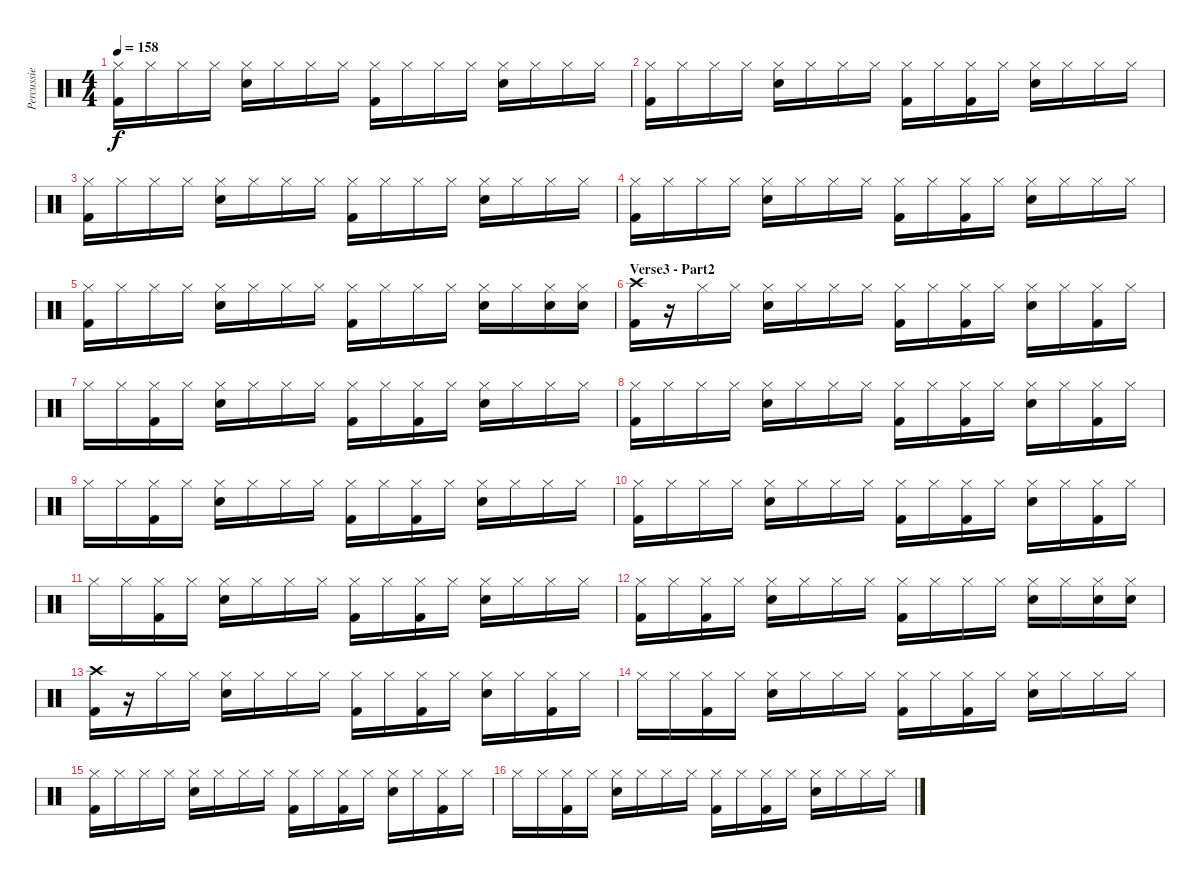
\track ("Percussie" "Percussie") {instrument percussion}
\staff {score}
\articulation defaults
\ts (4 4)
\tempo 158
\clef neutral
\ks c
("Hi-Hat (closed)" "Kick (hit) 2").16{dy f} "Hi-Hat (closed)".16 "Hi-Hat (closed)".16 "Hi-Hat (closed)".16 ("Hi-Hat (closed)" "Electric Snare (hit)").16 "Hi-Hat (closed)".16 "Hi-Hat (closed)".16 "Hi-Hat (closed)".16 ("Hi-Hat (closed)" "Kick (hit) 2").16 "Hi-Hat (closed)".16 "Hi-Hat (closed)".16 "Hi-Hat (closed)".16 ("Hi-Hat (closed)" "Electric Snare (hit)").16 "Hi-Hat (closed)".16 "Hi-Hat (closed)".16 "Hi-Hat (closed)".16 |
("Hi-Hat (closed)" "Kick (hit) 2").16 "Hi-Hat (closed)".16 "Hi-Hat (closed)".16 "Hi-Hat (closed)".16 ("Hi-Hat (closed)" "Electric Snare (hit)").16 "Hi-Hat (closed)".16 "Hi-Hat (closed)".16 "Hi-Hat (closed)".16 ("Hi-Hat (closed)" "Kick (hit) 2").16 "Hi-Hat (closed)".16 ("Hi-Hat (closed)" "Kick (hit) 2").16 "Hi-Hat (closed)".16 ("Hi-Hat (closed)" "Electric Snare (hit)").16 "Hi-Hat (closed)".16 "Hi-Hat (closed)".16 "Hi-Hat (closed)".16 |
("Hi-Hat (closed)" "Kick (hit) 2").16 "Hi-Hat (closed)".16 "Hi-Hat (closed)".16 "Hi-Hat (closed)".16 ("Hi-Hat (closed)" "Electric Snare (hit)").16 "Hi-Hat (closed)".16 "Hi-Hat (closed)".16 "Hi-Hat (closed)".16 ("Hi-Hat (closed)" "Kick (hit) 2").16 "Hi-Hat (closed)".16 "Hi-Hat (closed)".16 "Hi-Hat (closed)".16 ("Hi-Hat (closed)" "Electric Snare (hit)").16 "Hi-Hat (closed)".16 "Hi-Hat (closed)".16 "Hi-Hat (closed)".16 |
("Hi-Hat (closed)" "Kick (hit) 2").16 "Hi-Hat (closed)".16 "Hi-Hat (closed)".16 "Hi-Hat (closed)".16 ("Hi-Hat (closed)" "Electric Snare (hit)").16 "Hi-Hat (closed)".16 "Hi-Hat (closed)".16 "Hi-Hat (closed)".16 ("Hi-Hat (closed)" "Kick (hit) 2").16 "Hi-Hat (closed)".16 ("Hi-Hat (closed)" "Kick (hit) 2").16 "Hi-Hat (closed)".16 ("Hi-Hat (closed)" "Electric Snare (hit)").16 "Hi-Hat (closed)".16 "Hi-Hat (closed)".16 "Hi-Hat (closed)".16 |
("Hi-Hat (closed)" "Kick (hit) 2").16 "Hi-Hat (closed)".16 "Hi-Hat (closed)".16 "Hi-Hat (closed)".16 ("Hi-Hat (closed)" "Electric Snare (hit)").16 "Hi-Hat (closed)".16 "Hi-Hat (closed)".16 "Hi-Hat (closed)".16 ("Hi-Hat (closed)" "Kick (hit) 2").16 "Hi-Hat (closed)".16 "Hi-Hat (closed)".16 "Hi-Hat (closed)".16 ("Hi-Hat (closed)" "Electric Snare (hit)").16 "Hi-Hat (closed)".16 ("Hi-Hat (closed)" "Electric Snare (hit)").16 ("Hi-Hat (closed)" "Electric Snare (hit)").16 |
\section ("" "Verse3 - Part2")
("Crash high (hit)" "Kick (hit) 2").16 r.16 "Hi-Hat (closed)".16 "Hi-Hat (closed)".16 ("Hi-Hat (closed)" "Electric Snare (hit)").16 "Hi-Hat (closed)".16 "Hi-Hat (closed)".16 "Hi-Hat (closed)".16 ("Hi-Hat (closed)" "Kick (hit) 2").16 "Hi-Hat (closed)".16 ("Hi-Hat (closed)" "Kick (hit) 2").16 "Hi-Hat (closed)".16 ("Hi-Hat (closed)" "Electric Snare (hit)").16 "Hi-Hat (closed)".16 ("Hi-Hat (closed)" "Kick (hit) 2").16 "Hi-Hat (closed)".16 |
"Hi-Hat (closed)".16 "Hi-Hat (closed)".16 ("Hi-Hat (closed)" "Kick (hit) 2").16 "Hi-Hat (closed)".16 ("Hi-Hat (closed)" "Electric Snare (hit)").16 "Hi-Hat (closed)".16 "Hi-Hat (closed)".16 "Hi-Hat (closed)".16 ("Hi-Hat (closed)" "Kick (hit) 2").16 "Hi-Hat (closed)".16 ("Hi-Hat (closed)" "Kick (hit) 2").16 "Hi-Hat (closed)".16 ("Hi-Hat (closed)" "Electric Snare (hit)").16 "Hi-Hat (closed)".16 "Hi-Hat (closed)".16 "Hi-Hat (closed)".16 |
("Hi-Hat (closed)" "Kick (hit) 2").16 "Hi-Hat (closed)".16 "Hi-Hat (closed)".16 "Hi-Hat (closed)".16 ("Hi-Hat (closed)" "Electric Snare (hit)").16 "Hi-Hat (closed)".16 "Hi-Hat (closed)".16 "Hi-Hat (closed)".16 ("Hi-Hat (closed)" "Kick (hit) 2").16 "Hi-Hat (closed)".16 ("Hi-Hat (closed)" "Kick (hit) 2").16 "Hi-Hat (closed)".16 ("Hi-Hat (closed)" "Electric Snare (hit)").16 "Hi-Hat (closed)".16 ("Hi-Hat (closed)" "Kick (hit) 2").16 "Hi-Hat (closed)".16 |
"Hi-Hat (closed)".16 "Hi-Hat (closed)".16 ("Hi-Hat (closed)" "Kick (hit) 2").16 "Hi-Hat (closed)".16 ("Hi-Hat (closed)" "Electric Snare (hit)").16 "Hi-Hat (closed)".16 "Hi-Hat (closed)".16 "Hi-Hat (closed)".16 ("Hi-Hat (closed)" "Kick (hit) 2").16 "Hi-Hat (closed)".16 ("Hi-Hat (closed)" "Kick (hit) 2").16 "Hi-Hat (closed)".16 ("Hi-Hat (closed)" "Electric Snare (hit)").16 "Hi-Hat (closed)".16 "Hi-Hat (closed)".16 "Hi-Hat (closed)".16 |
("Hi-Hat (closed)" "Kick (hit) 2").16 "Hi-Hat (closed)".16 "Hi-Hat (closed)".16 "Hi-Hat (closed)".16 ("Hi-Hat (closed)" "Electric Snare (hit)").16 "Hi-Hat (closed)".16 "Hi-Hat (closed)".16 "Hi-Hat (closed)".16 ("Hi-Hat (closed)" "Kick (hit) 2").16 "Hi-Hat (closed)".16 ("Hi-Hat (closed)" "Kick (hit) 2").16 "Hi-Hat (closed)".16 ("Hi-Hat (closed)" "Electric Snare (hit)").16 "Hi-Hat (closed)".16 ("Hi-Hat (closed)" "Kick (hit) 2").16 "Hi-Hat (closed)".16 |
"Hi-Hat (closed)".16 "Hi-Hat (closed)".16 ("Hi-Hat (closed)" "Kick (hit) 2").16 "Hi-Hat (closed)".16 ("Hi-Hat (closed)" "Electric Snare (hit)").16 "Hi-Hat (closed)".16 "Hi-Hat (closed)".16 "Hi-Hat (closed)".16 ("Hi-Hat (closed)" "Kick (hit) 2").16 "Hi-Hat (closed)".16 ("Hi-Hat (closed)" "Kick (hit) 2").16 "Hi-Hat (closed)".16 ("Hi-Hat (closed)" "Electric Snare (hit)").16 "Hi-Hat (closed)".16 "Hi-Hat (closed)".16 "Hi-Hat (closed)".16 |
("Hi-Hat (closed)" "Kick (hit) 2").16 "Hi-Hat (closed)".16 ("Hi-Hat (closed)" "Kick (hit) 2").16 "Hi-Hat (closed)".16 ("Hi-Hat (closed)" "Electric Snare (hit)").16 "Hi-Hat (closed)".16 "Hi-Hat (closed)".16 "Hi-Hat (closed)".16 ("Hi-Hat (closed)" "Kick (hit) 2").16 "Hi-Hat (closed)".16 "Hi-Hat (closed)".16 "Hi-Hat (closed)".16 ("Hi-Hat (closed)" "Electric Snare (hit)").16 "Hi-Hat (closed)".16 ("Hi-Hat (closed)" "Electric Snare (hit)").16 ("Hi-Hat (closed)" "Electric Snare (hit)").16 |
("Crash high (hit)" "Kick (hit) 2").16 r.16 "Hi-Hat (closed)".16 "Hi-Hat (closed)".16 ("Hi-Hat (closed)" "Electric Snare (hit)").16 "Hi-Hat (closed)".16 "Hi-Hat (closed)".16 "Hi-Hat (closed)".16 ("Hi-Hat (closed)" "Kick (hit) 2").16 "Hi-Hat (closed)".16 ("Hi-Hat (closed)" "Kick (hit) 2").16 "Hi-Hat (closed)".16 ("Hi-Hat (closed)" "Electric Snare (hit)").16 "Hi-Hat (closed)".16 ("Hi-Hat (closed)" "Kick (hit) 2").16 "Hi-Hat (closed)".16 |
"Hi-Hat (closed)".16 "Hi-Hat (closed)".16 ("Hi-Hat (closed)" "Kick (hit) 2").16 "Hi-Hat (closed)".16 ("Hi-Hat (closed)" "Electric Snare (hit)").16 "Hi-Hat (closed)".16 "Hi-Hat (closed)".16 "Hi-Hat (closed)".16 ("Hi-Hat (closed)" "Kick (hit) 2").16 "Hi-Hat (closed)".16 ("Hi-Hat (closed)" "Kick (hit) 2").16 "Hi-Hat (closed)".16 ("Hi-Hat (closed)" "Electric Snare (hit)").16 "Hi-Hat (closed)".16 "Hi-Hat (closed)".16 "Hi-Hat (closed)".16 |
("Hi-Hat (closed)" "Kick (hit) 2").16 "Hi-Hat (closed)".16 "Hi-Hat (closed)".16 "Hi-Hat (closed)".16 ("Hi-Hat (closed)" "Electric Snare (hit)").16 "Hi-Hat (closed)".16 "Hi-Hat (closed)".16 "Hi-Hat (closed)".16 ("Hi-Hat (closed)" "Kick (hit) 2").16 "Hi-Hat (closed)".16 ("Hi-Hat (closed)" "Kick (hit) 2").16 "Hi-Hat (closed)".16 ("Hi-Hat (closed)" "Electric Snare (hit)").16 "Hi-Hat (closed)".16 ("Hi-Hat (closed)" "Kick (hit) 2").16 "Hi-Hat (closed)".16 |
"Hi-Hat (closed)".16 "Hi-Hat (closed)".16 ("Hi-Hat (closed)" "Kick (hit) 2").16 "Hi-Hat (closed)".16 ("Hi-Hat (closed)" "Electric Snare (hit)").16 "Hi-Hat (closed)".16 "Hi-Hat (closed)".16 "Hi-Hat (closed)".16 ("Hi-Hat (closed)" "Kick (hit) 2").16 "Hi-Hat (closed)".16 ("Hi-Hat (closed)" "Kick (hit) 2").16 "Hi-Hat (closed)".16 ("Hi-Hat (closed)" "Electric Snare (hit)").16 "Hi-Hat (closed)".16 "Hi-Hat (closed)".16 "Hi-Hat (closed)".16
